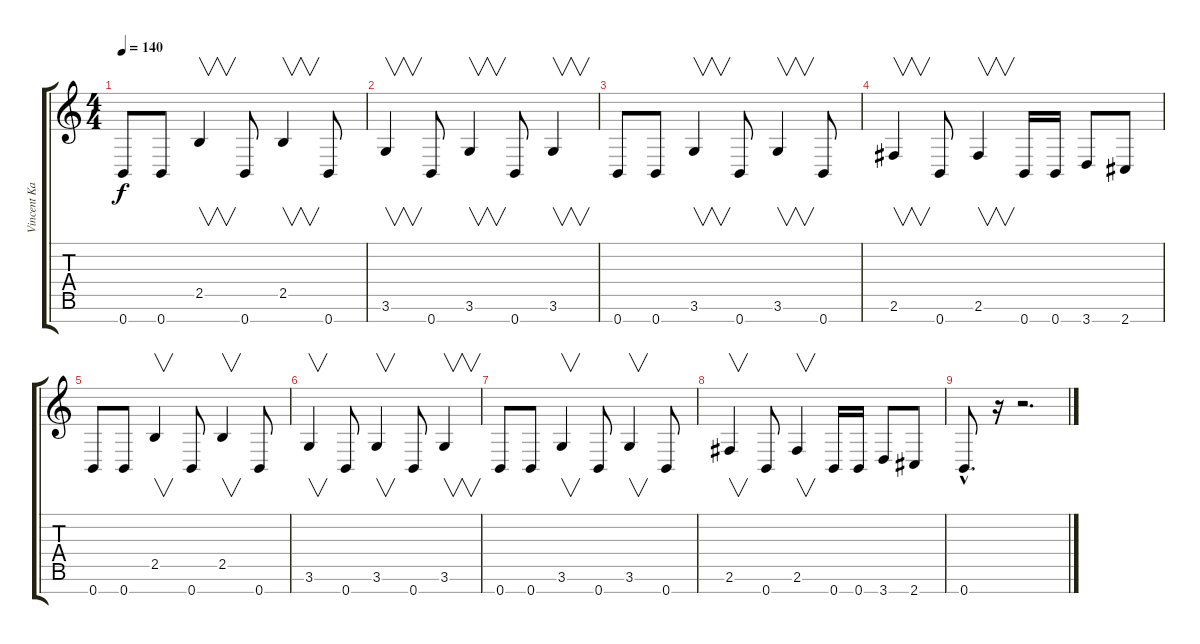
\track ("Vincent Kawanach (Distortion Guitar)" "Vincent Ka") {instrument distortionguitar}
\staff {score tabs}
\tuning (E4 B3 G3 D3 A2 E2 B1) {hide}
\ts (4 4)
\tempo 140
\clef g2
\ks c
0.7.8{dy f} 0.7.8 2.5.4{v} 0.7.8 2.5.4{v} 0.7.8 |
3.6.4{v} 0.7.8 3.6.4{v} 0.7.8 3.6.4{v} |
0.7.8 0.7.8 3.6.4{v} 0.7.8 3.6.4{v} 0.7.8 |
2.6.4{v} 0.7.8 2.6.4{v} 0.7.16 0.7.16 3.7.8 2.7.8 |
0.7.8 0.7.8 2.5.4{v} 0.7.8 2.5.4{v} 0.7.8 |
3.6.4{v} 0.7.8 3.6.4{v} 0.7.8 3.6.4{v} |
0.7.8 0.7.8 3.6.4{v} 0.7.8 3.6.4{v} 0.7.8 |
2.6.4{v} 0.7.8 2.6.4{v} 0.7.16 0.7.16 3.7.8 2.7.8 |
0.7{hac}.8{d} r.16 r.2{d}
